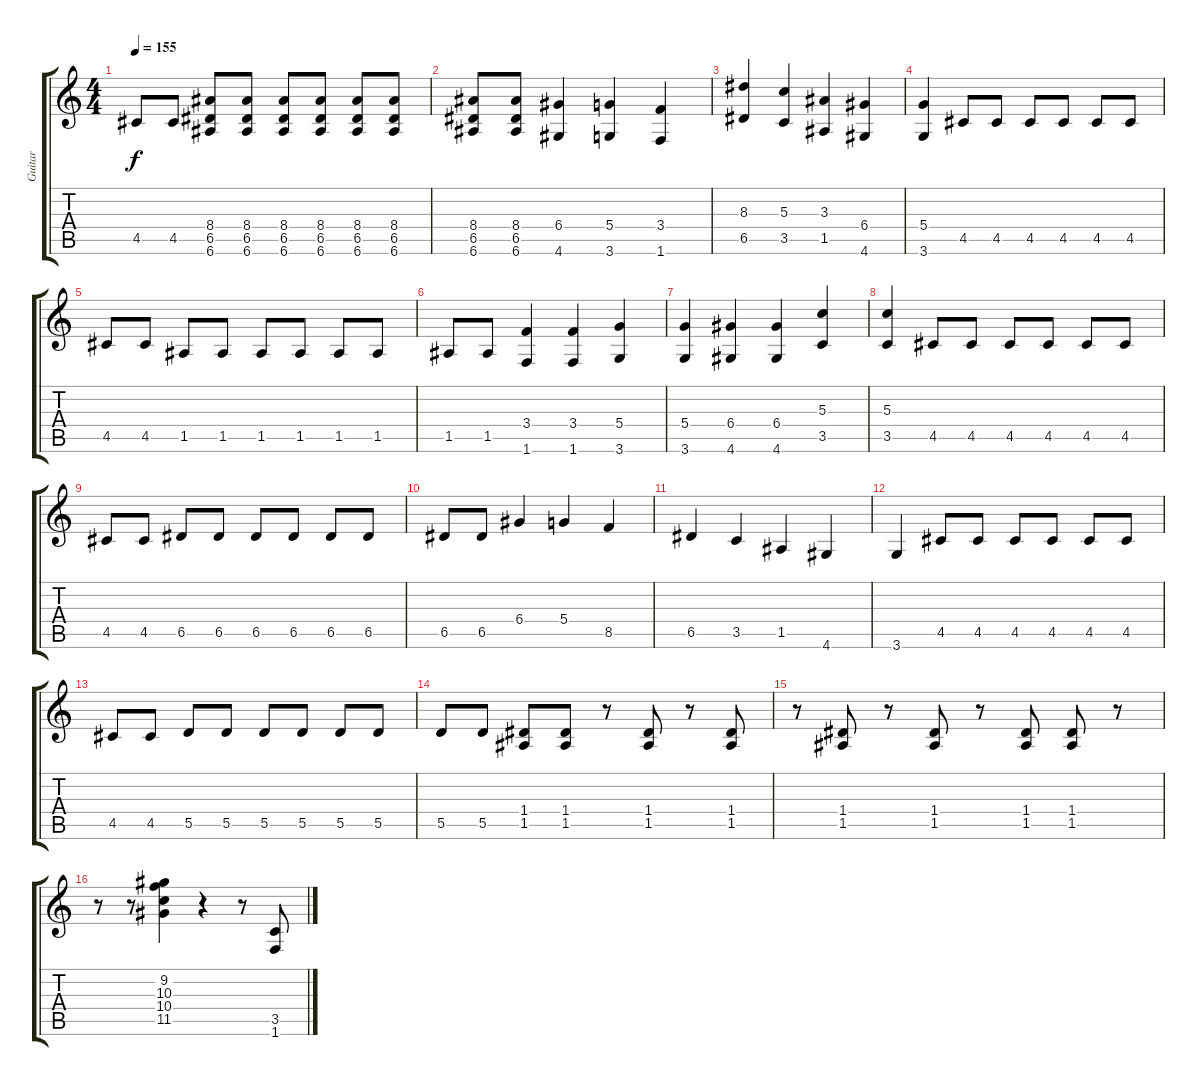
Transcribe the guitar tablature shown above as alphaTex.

\track ("Guitar" "Guitar") {instrument distortionguitar}
\staff {score tabs}
\tuning (E4 B3 G3 D3 A2 E2) {hide}
\ts (4 4)
\tempo 155
\clef g2
\ks c
4.5.8{dy f} 4.5.8 (8.4 6.5 6.6).8 (8.4 6.5 6.6).8 (8.4 6.5 6.6).8 (8.4 6.5 6.6).8 (8.4 6.5 6.6).8 (8.4 6.5 6.6).8 |
(8.4 6.5 6.6).8 (8.4 6.5 6.6).8 (6.4 4.6).4 (5.4 3.6).4 (3.4 1.6).4 |
(8.3 6.5).4 (5.3 3.5).4 (3.3 1.5).4 (6.4 4.6).4 |
(5.4 3.6).4 4.5.8 4.5.8 4.5.8 4.5.8 4.5.8 4.5.8 |
4.5.8 4.5.8 1.5.8 1.5.8 1.5.8 1.5.8 1.5.8 1.5.8 |
1.5.8 1.5.8 (3.4 1.6).4 (3.4 1.6).4 (5.4 3.6).4 |
(5.4 3.6).4 (6.4 4.6).4 (6.4 4.6).4 (5.3 3.5).4 |
(5.3 3.5).4 4.5.8 4.5.8 4.5.8 4.5.8 4.5.8 4.5.8 |
4.5.8 4.5.8 6.5.8 6.5.8 6.5.8 6.5.8 6.5.8 6.5.8 |
6.5.8 6.5.8 6.4.4 5.4.4 8.5.4 |
6.5.4 3.5.4 1.5.4 4.6.4 |
3.6.4 4.5.8 4.5.8 4.5.8 4.5.8 4.5.8 4.5.8 |
4.5.8 4.5.8 5.5.8 5.5.8 5.5.8 5.5.8 5.5.8 5.5.8 |
5.5.8 5.5.8 (1.4 1.5).8 (1.4 1.5).8 r.8 (1.4 1.5).8 r.8 (1.4 1.5).8 |
r.8 (1.4 1.5).8 r.8 (1.4 1.5).8 r.8 (1.4 1.5).8 (1.4 1.5).8 r.8 |
r.8 r.8 (9.2 10.3 10.4 11.5).4 r.4 r.8 (3.5 1.6).8
